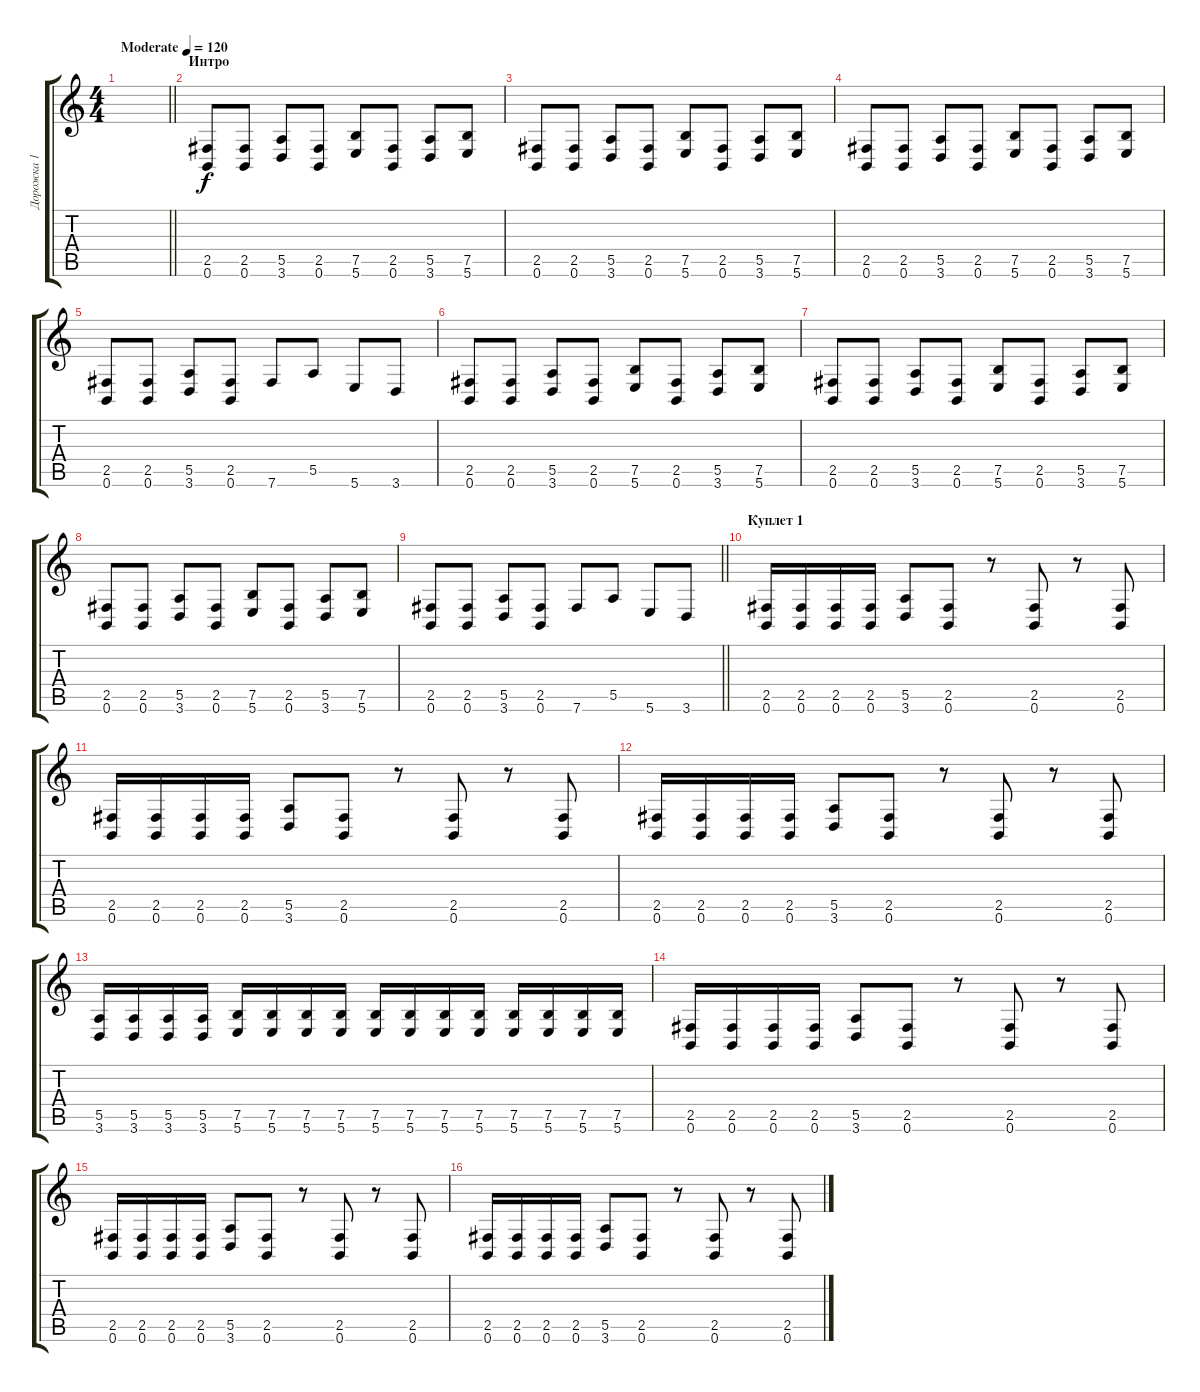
\track ("Дорожка 1" "Дорожка 1") {instrument distortionguitar}
\staff {score tabs}
\tuning (B3 Gb3 D3 A2 E2 B1) {hide}
\ts (4 4)
\tempo (120 "Moderate")
\tempo 100
\tempo (120 "Moderate")
\clef g2
\barLineRight lightlight
\ks c
|
\section ("" "Интро")
(2.5 0.6).8 (2.5 0.6).8 (5.5 3.6).8 (2.5 0.6).8 (7.5 5.6).8 (2.5 0.6).8 (5.5 3.6).8 (7.5 5.6).8 |
(2.5 0.6).8 (2.5 0.6).8 (5.5 3.6).8 (2.5 0.6).8 (7.5 5.6).8 (2.5 0.6).8 (5.5 3.6).8 (7.5 5.6).8 |
(2.5 0.6).8 (2.5 0.6).8 (5.5 3.6).8 (2.5 0.6).8 (7.5 5.6).8 (2.5 0.6).8 (5.5 3.6).8 (7.5 5.6).8 |
(2.5 0.6).8 (2.5 0.6).8 (5.5 3.6).8 (2.5 0.6).8 7.6.8 5.5.8 5.6.8 3.6.8 |
(2.5 0.6).8 (2.5 0.6).8 (5.5 3.6).8 (2.5 0.6).8 (7.5 5.6).8 (2.5 0.6).8 (5.5 3.6).8 (7.5 5.6).8 |
(2.5 0.6).8 (2.5 0.6).8 (5.5 3.6).8 (2.5 0.6).8 (7.5 5.6).8 (2.5 0.6).8 (5.5 3.6).8 (7.5 5.6).8 |
(2.5 0.6).8 (2.5 0.6).8 (5.5 3.6).8 (2.5 0.6).8 (7.5 5.6).8 (2.5 0.6).8 (5.5 3.6).8 (7.5 5.6).8 |
\barLineRight lightlight
(2.5 0.6).8 (2.5 0.6).8 (5.5 3.6).8 (2.5 0.6).8 7.6.8 5.5.8 5.6.8 3.6.8 |
\section ("" "Куплет 1")
(2.5 0.6).16 (2.5 0.6).16 (2.5 0.6).16 (2.5 0.6).16 (5.5 3.6).8 (2.5 0.6).8 r.8 (2.5 0.6).8 r.8 (2.5 0.6).8 |
(2.5 0.6).16 (2.5 0.6).16 (2.5 0.6).16 (2.5 0.6).16 (5.5 3.6).8 (2.5 0.6).8 r.8 (2.5 0.6).8 r.8 (2.5 0.6).8 |
(2.5 0.6).16 (2.5 0.6).16 (2.5 0.6).16 (2.5 0.6).16 (5.5 3.6).8 (2.5 0.6).8 r.8 (2.5 0.6).8 r.8 (2.5 0.6).8 |
(5.5 3.6).16 (5.5 3.6).16 (5.5 3.6).16 (5.5 3.6).16 (7.5 5.6).16 (7.5 5.6).16 (7.5 5.6).16 (7.5 5.6).16 (7.5 5.6).16 (7.5 5.6).16 (7.5 5.6).16 (7.5 5.6).16 (7.5 5.6).16 (7.5 5.6).16 (7.5 5.6).16 (7.5 5.6).16 |
(2.5 0.6).16 (2.5 0.6).16 (2.5 0.6).16 (2.5 0.6).16 (5.5 3.6).8 (2.5 0.6).8 r.8 (2.5 0.6).8 r.8 (2.5 0.6).8 |
(2.5 0.6).16 (2.5 0.6).16 (2.5 0.6).16 (2.5 0.6).16 (5.5 3.6).8 (2.5 0.6).8 r.8 (2.5 0.6).8 r.8 (2.5 0.6).8 |
(2.5 0.6).16 (2.5 0.6).16 (2.5 0.6).16 (2.5 0.6).16 (5.5 3.6).8 (2.5 0.6).8 r.8 (2.5 0.6).8 r.8 (2.5 0.6).8
